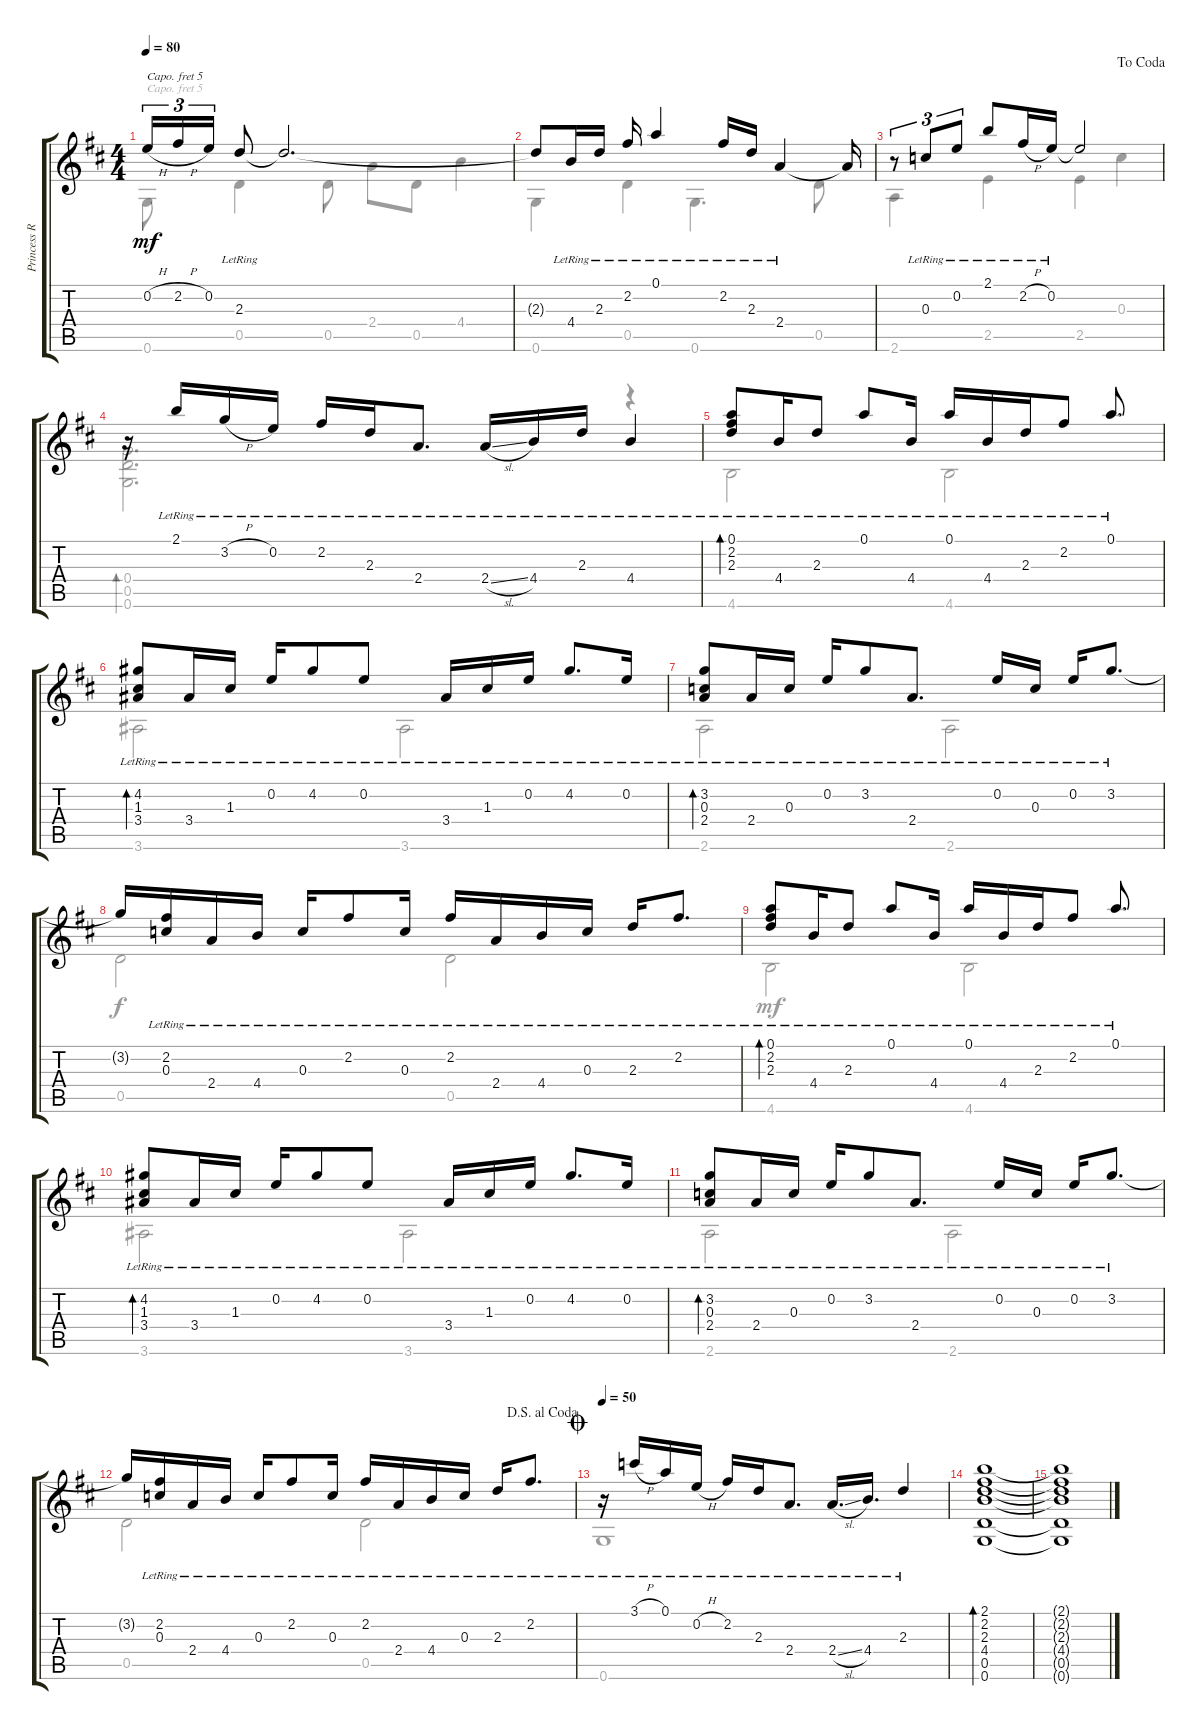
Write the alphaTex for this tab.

\track ("Princess Ruto" "Princess R") {instrument acousticguitarnylon}
\staff {score tabs}
\capo 5
\tuning (E4 B3 G3 D3 A2 D2) {hide}
\voice
\ts (4 4)
\tempo 80
\clef g2
\ks d
0.2{h}.16{tu (3 2) dy mf} 2.2{h}.16{tu (3 2)} 0.2.16{tu (3 2)} 2.3{lr}.8 2.3{t}.2{d} |
2.3{t}.8 4.4{lr}.16 2.3{lr}.16 2.2{lr}.16 0.1{lr}.4 2.2{lr}.16 2.3{lr}.16 2.4{lr}.4 2.4{t}.16 |
\jump dacoda
r.8{tu (3 2)} 0.3{lr}.8{tu (3 2)} 0.2{lr}.8{tu (3 2)} 2.1{lr}.8 2.2{h lr}.16 0.2{lr}.16 0.2{t}.2 |
r.16 2.1{lr}.16 3.2{h lr}.16 0.2{lr}.16 2.2{lr}.16 2.3{lr}.16 2.4{lr}.8{d} 2.4{sl lr}.16 4.4{lr}.16 2.3{lr}.16 4.4{lr}.4 |
(0.1{lr} 2.2{lr} 2.3{lr}).8{bd 240} 4.4{lr}.16 2.3{lr}.8 0.1{lr}.8 4.4{lr}.16 0.1{lr}.16 4.4{lr}.16 2.3{lr}.16 2.2{lr}.8 0.1{lr}.8{d} |
(4.2{lr} 1.3{lr} 3.4).8{bd 240} 3.4{lr}.16 1.3{lr}.16 0.2{lr}.16 4.2{lr}.8 0.2{lr}.8 3.4{lr}.16 1.3{lr}.16 0.2{lr}.16 4.2{lr}.8{d} 0.2{lr}.16 |
(3.2{lr} 0.3{lr} 2.4{lr}).8{bd 240} 2.4{lr}.16 0.3{lr}.16 0.2{lr}.16 3.2{lr}.8 2.4{lr}.8{d} 0.2{lr}.16 0.3{lr}.16 0.2{lr}.16 3.2{lr}.8{d} |
3.2{t}.16 (2.2{lr} 0.3).16 2.4{lr}.16 4.4{lr}.16 0.3{lr}.16 2.2{lr}.8 0.3{lr}.16 2.2{lr}.16 2.4{lr}.16 4.4{lr}.16 0.3{lr}.16 2.3{lr}.16 2.2{lr}.8{d} |
(0.1{lr} 2.2{lr} 2.3{lr}).8{bd 240} 4.4{lr}.16 2.3{lr}.8 0.1{lr}.8 4.4{lr}.16 0.1{lr}.16 4.4{lr}.16 2.3{lr}.16 2.2{lr}.8 0.1{lr}.8{d} |
(4.2{lr} 1.3{lr} 3.4).8{bd 240} 3.4{lr}.16 1.3{lr}.16 0.2{lr}.16 4.2{lr}.8 0.2{lr}.8 3.4{lr}.16 1.3{lr}.16 0.2{lr}.16 4.2{lr}.8{d} 0.2{lr}.16 |
(3.2{lr} 0.3{lr} 2.4{lr}).8{bd 240} 2.4{lr}.16 0.3{lr}.16 0.2{lr}.16 3.2{lr}.8 2.4{lr}.8{d} 0.2{lr}.16 0.3{lr}.16 0.2{lr}.16 3.2{lr}.8{d} |
\jump dalsegnoalcoda
3.2{t}.16 (2.2{lr} 0.3).16 2.4{lr}.16 4.4{lr}.16 0.3{lr}.16 2.2{lr}.8 0.3{lr}.16 2.2{lr}.16 2.4{lr}.16 4.4{lr}.16 0.3{lr}.16 2.3{lr}.16 2.2{lr}.8{d} |
\jump coda
\tempo 50
r.16 3.1{h lr}.16 0.1{lr}.16 0.2{h lr}.16 2.2{lr}.16 2.3{lr}.16 2.4{lr}.8{d} 2.4{sl lr}.16{d} 4.4{lr}.16{d} 2.3{lr}.4 |
(2.1 2.2 2.3 4.4 0.5 0.6).1{bd 240} |
(2.1{t} 2.2{t} 2.3{t} 4.4{t} 0.5{t} 0.6{t}).1
\voice
\clef g2
\ottava regular
\simile none
\ks d
0.6.8{dy mf} 0.5.4 0.5.8 2.4.8 0.5.8 4.4.4 |
0.6.4 0.5.4 0.6.4{d} 0.5.8 |
2.6.4 2.5.4 2.5.4 0.3.4 |
(0.4 0.5 0.6).2{d bd 240} r.4 |
4.6.2 4.6.2 |
3.6.2 3.6.2 |
2.6.2 2.6.2 |
0.5.2{dy f} 0.5.2 |
4.6.2{dy mf} 4.6.2 |
3.6.2 3.6.2 |
2.6.2 2.6.2 |
0.5.2 0.5.2 |
0.6.1 |
|
